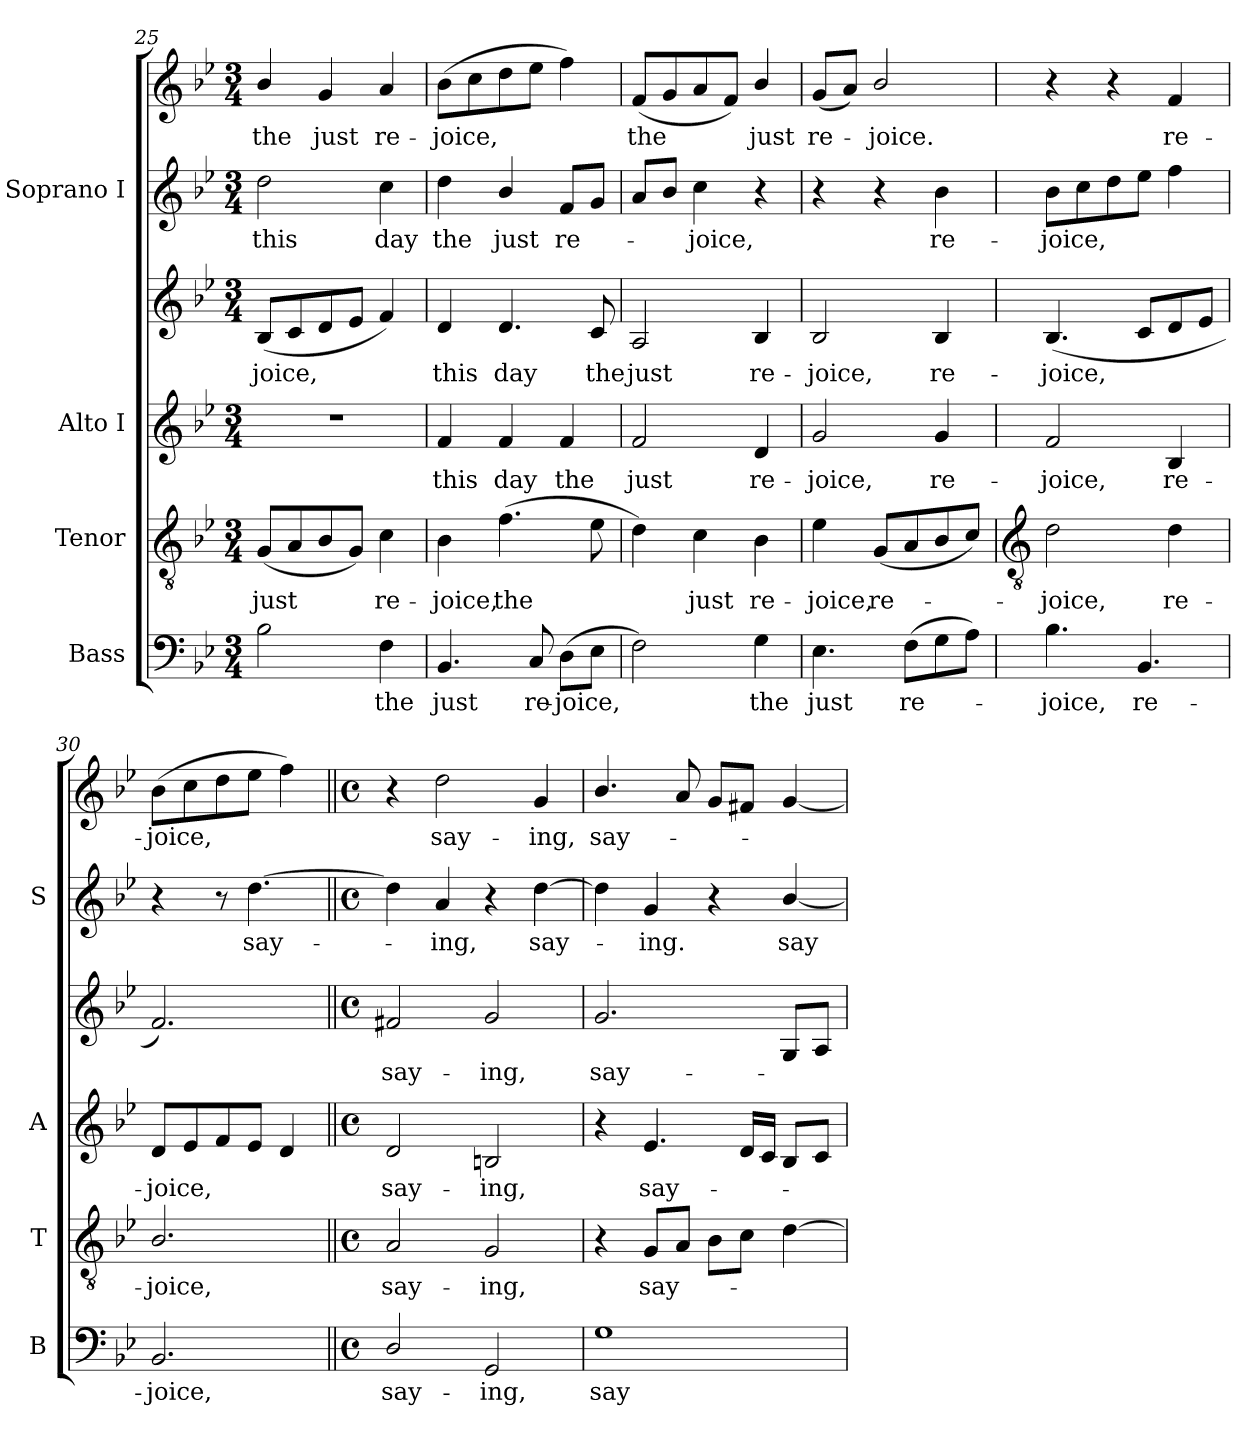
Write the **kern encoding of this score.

**kern	**text	**kern	**text	**kern	**text	**kern	**text	**kern	**text	**kern	**text
*part4	*part4	*part3	*part3	*part2	*part2	*part2	*part2	*part1	*part1	*part1	*part1
*staff6	*staff6	*staff5	*staff5	*staff4	*staff4	*staff3	*staff3	*staff2	*staff2	*staff1	*staff1
*I"Bass	*	*I"Tenor	*	*I"Alto I	*	*	*	*I"Soprano I	*	*	*
*I'B	*	*I'T	*	*I'A	*	*	*	*I'S	*	*	*
*clefF4	*	*clefGv2	*	*clefG2	*	*clefG2	*	*clefG2	*	*clefG2	*
*k[b-e-]	*	*k[b-e-]	*	*k[b-e-]	*	*k[b-e-]	*	*k[b-e-]	*	*k[b-e-]	*
*B-:	*	*B-:	*	*B-:	*	*B-:	*	*B-:	*	*B-:	*
*M3/4	*	*M3/4	*	*M3/4	*	*M3/4	*	*M3/4	*	*M3/4	*
=25	=25	=25	=25	=25	=25	=25	=25	=25	=25	=25	=25
!	!	!	!LO:LY:b	!LO:N:vis=1	!	!	!LO:LY:b	!	!LO:LY:b	!	!LO:LY:b
2B-	.	(<8GL	just	2.r	.	(<8B-L	joice,	2dd	-this	4b-/	the
.	.	8A	.	.	.	8c	.	.	.	.	.
!	!	!	!	!	!	!	!	!	!	!	!LO:LY:b
.	.	8B-	.	.	.	8d	.	.	.	4g	just
.	.	8GJ)	.	.	.	8e-J	.	.	.	.	.
!	!LO:LY:b	!	!LO:LY:b	!	!	!	!	!	!LO:LY:b	!	!LO:LY:b
4F	the	4c	re-	.	.	4f)	.	4cc	day	4a	re-
=26	=26	=26	=26	=26	=26	=26	=26	=26	=26	=26	=26
!	!LO:LY:b	!	!LO:LY:b	!	!LO:LY:b	!	!LO:LY:b	!	!LO:LY:b	!	!LO:LY:b
4.BB-	just	4B-	-joice,	4f	this	4d	this	4dd	the	(>8b-L	joice,
.	.	.	.	.	.	.	.	.	.	8cc	.
!	!	!	!LO:LY:b	!	!LO:LY:b	!	!LO:LY:b	!	!LO:LY:b	!	!
.	.	(>4.f	the	4f	day	4.d	day	4b-/	just	8dd	.
!	!LO:LY:b	!	!	!	!	!	!	!	!	!	!
8C	re-	.	.	.	.	.	.	.	.	8ee-J	.
!	!LO:LY:b	!	!	!	!LO:LY:b	!	!	!	!LO:LY:b	!	!
(>8DL	-joice,	.	.	4f	the	.	.	8fL	re-	4ff)	.
!	!	!	!	!	!	!	!LO:LY:b	!	!	!	!
8E-J	.	8e-	.	.	.	8c	the	8gJ	.	.	.
=27	=27	=27	=27	=27	=27	=27	=27	=27	=27	=27	=27
!	!	!	!	!	!LO:LY:b	!	!LO:LY:b	!	!	!	!LO:LY:b
2F)	.	4d)	.	2f	-just	2A	just	8aL	.	(<8fL	the
.	.	.	.	.	.	.	.	8b-J	.	8g	.
!	!	!	!LO:LY:b	!	!	!	!	!	!LO:LY:b	!	!
.	.	4c	just	.	.	.	.	4cc	joice,	8a	.
.	.	.	.	.	.	.	.	.	.	8fJ)	.
!	!LO:LY:b	!	!LO:LY:b	!	!LO:LY:b	!	!LO:LY:b	!	!	!	!LO:LY:b
4G	the	4B-	re-	4d	re-	4B-	re-	4r	.	4b-/	just
=28	=28	=28	=28	=28	=28	=28	=28	=28	=28	=28	=28
!	!LO:LY:b	!	!LO:LY:b	!	!LO:LY:b	!	!LO:LY:b	!	!	!	!LO:LY:b
4.E-	just	4e-	-joice,	2g	-joice,	2B-	-joice,	4r	.	(<8gL	re-
.	.	.	.	.	.	.	.	.	.	8aJ)	.
!	!	!	!LO:LY:b	!	!	!	!	!	!	!	!LO:LY:b
.	.	(<8GL	re-	.	.	.	.	4r	.	2b-/	joice.
!	!LO:LY:b	!	!	!	!	!	!	!	!	!	!
(>8FL	re-	8A	.	.	.	.	.	.	.	.	.
!	!	!	!	!	!LO:LY:b	!	!LO:LY:b	!	!LO:LY:b	!	!
8G	.	8B-	.	4g	re-	4B-	re-	4b-	re-	.	.
8AJ)	.	8cJ)	.	.	.	.	.	.	.	.	.
!!LO:LB:g=z
=29	=29	=29	=29	=29	=29	=29	=29	=29	=29	=29	=29
*	*	*clefGv2	*	*	*	*	*	*	*	*	*
!	!LO:LY:b	!	!LO:LY:b	!	!LO:LY:b	!	!LO:LY:b	!	!LO:LY:b	!	!
4.B-	joice,	2d	joice,	2f	joice,	(<4.B-	-joice,	8b-L	-joice,	4r	.
.	.	.	.	.	.	.	.	8cc	.	.	.
.	.	.	.	.	.	.	.	8dd	.	4r	.
!	!LO:LY:b	!	!	!	!	!	!	!	!	!	!
4.BB-	re-	.	.	.	.	8cL	.	8ee-J	.	.	.
!	!	!	!LO:LY:b	!	!LO:LY:b	!	!	!	!	!	!LO:LY:b
.	.	4d	re-	4B-	re-	8d	.	4ff	.	4f	-re-
.	.	.	.	.	.	8e-J	.	.	.	.	.
=30	=30	=30	=30	=30	=30	=30	=30	=30	=30	=30	=30
!	!LO:LY:b	!	!LO:LY:b	!	!LO:LY:b	!	!	!	!	!	!LO:LY:b
2.BB-	-joice,	2.B-/	-joice,	8dL	-joice,	2.f)	.	4r	.	(>8b-L	joice,
.	.	.	.	8e-	.	.	.	.	.	8cc	.
.	.	.	.	8f	.	.	.	8r	.	8dd	.
!	!	!	!	!	!	!	!	!	!LO:LY:b	!	!
.	.	.	.	8e-J	.	.	.	[4.dd	say-	8ee-J	.
.	.	.	.	4d	.	.	.	.	.	4ff)	.
=31||	=31||	=31||	=31||	=31||	=31||	=31||	=31||	=31||	=31||	=31||	=31||
*M4/4	*	*M4/4	*	*M4/4	*	*M4/4	*	*M4/4	*	*M4/4	*
*met(c)	*	*met(c)	*	*met(c)	*	*met(c)	*	*met(c)	*	*met(c)	*
!	!LO:LY:b	!	!LO:LY:b	!	!LO:LY:b	!	!LO:LY:b	!	!	!	!
2D/	say-	2A	say-	2d	say-	2f#X	say-	4dd]	.	4r	.
!	!	!	!	!	!	!	!	!	!LO:LY:b	!	!LO:LY:b
.	.	.	.	.	.	.	.	4a	ing,	2dd	say-
!	!LO:LY:b	!	!LO:LY:b	!	!LO:LY:b	!	!LO:LY:b	!	!	!	!
2GG	-ing,	2G	-ing,	2Bn	-ing,	2g	-ing,	4r	.	.	.
!	!	!	!	!	!	!	!	!	!LO:LY:b	!	!LO:LY:b
.	.	.	.	.	.	.	.	[4dd	say-	4g	-ing,
=32	=32	=32	=32	=32	=32	=32	=32	=32	=32	=32	=32
!	!LO:LY:b	!	!	!	!	!	!LO:LY:b	!	!	!	!LO:LY:b
1G	say-	4r	.	4r	.	2.g	say-	4dd]	.	4.b-/	say-
!	!	!	!LO:LY:b	!	!LO:LY:b	!	!	!	!LO:LY:b	!	!
.	.	8GL	say-	4.e-	say-	.	.	4g	ing.	.	.
.	.	8AJ	.	.	.	.	.	.	.	8a	.
.	.	8B-L	.	.	.	.	.	4r	.	8gL	.
.	.	8cJ	.	16dLL	.	.	.	.	.	8f#XJ	.
.	.	.	.	16cJJ	.	.	.	.	.	.	.
!	!	!	!	!	!	!	!	!	!LO:LY:b	!	!
.	.	[4d	.	8B-L	.	8GL	.	[4b-/	say-	[4g	.
.	.	.	.	8cJ	.	8AJ	.	.	.	.	.
=	=	=	=	=	=	=	=	=	=	=	=
*-	*-	*-	*-	*-	*-	*-	*-	*-	*-	*-	*-
